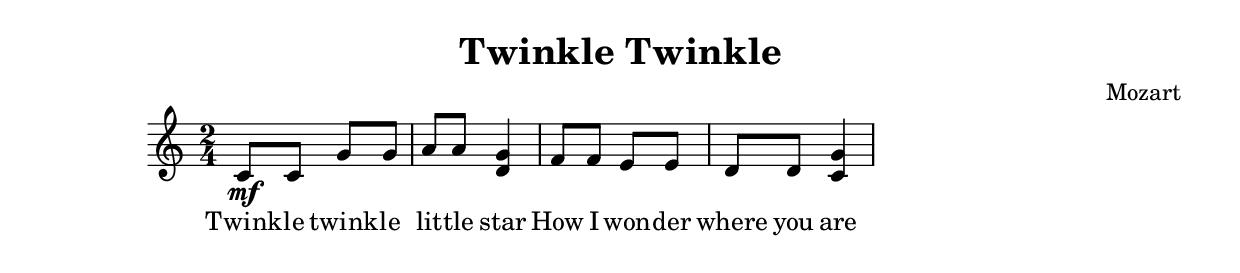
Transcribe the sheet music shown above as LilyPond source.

\header {
  title = "Twinkle Twinkle"
  composer = "Mozart"
}

\relative c' {
  \time 2/4
  c8\mf c g' g
  a a <g d>4
  f8 f e e
  d d <c g'>4
}

\addlyrics {
  Twink -- le twink -- le lit -- tle star
  How I won -- der where you are
}
